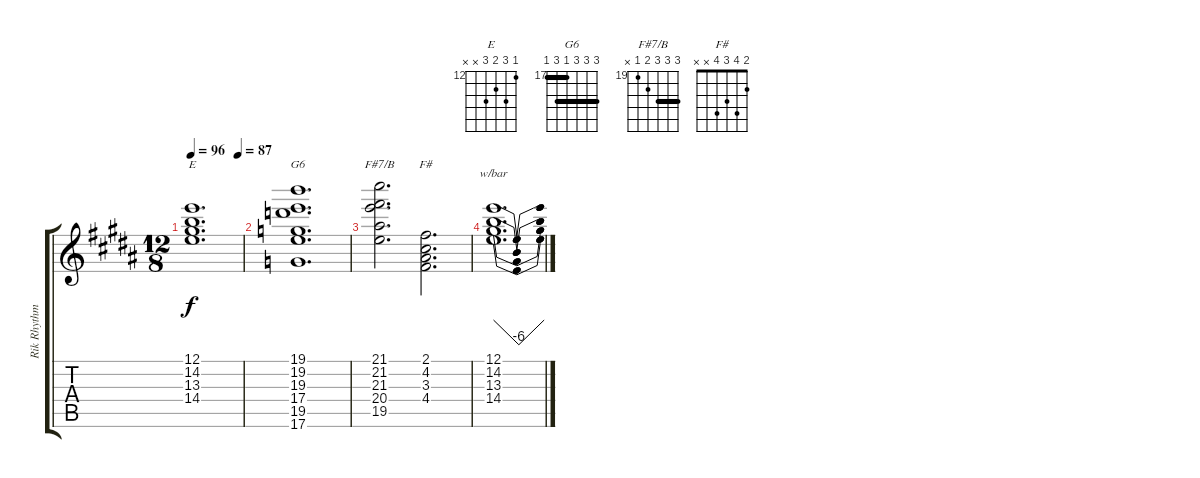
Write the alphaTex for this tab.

\track ("Rik Rhythm" "Rik Rhythm") {instrument acousticguitarnylon}
\staff {score tabs}
\tuning (E4 A3 G3 D3 A2 D2) {hide}
\chord ("E" 12 14 13 14 x x) {firstfret 12}
\chord ("G6" 19 19 19 17 19 17) {firstfret 17 barre (17 19)}
\chord ("F#7/B" 21 21 21 20 19 x) {firstfret 19 barre 21}
\chord ("F#" 2 4 3 4 x x)
\ts (12 8)
\tempo 96
\tempo (87 0.9166666666666666)
\clef g2
\ks b
(12.1 14.2 13.3 14.4).1{d ch "E" dy f} |
(19.1 19.2 19.3 17.4 19.5 17.6).1{d ch "G6"} |
(21.1 21.2 21.3 20.4 19.5).2{d ch "F#7/B"} (2.1 4.2 3.3 4.4).2{d ch "F#"} |
(12.1 14.2 13.3 14.4).1{d tbe (dip default 0 0 30 -24 60 0)}
